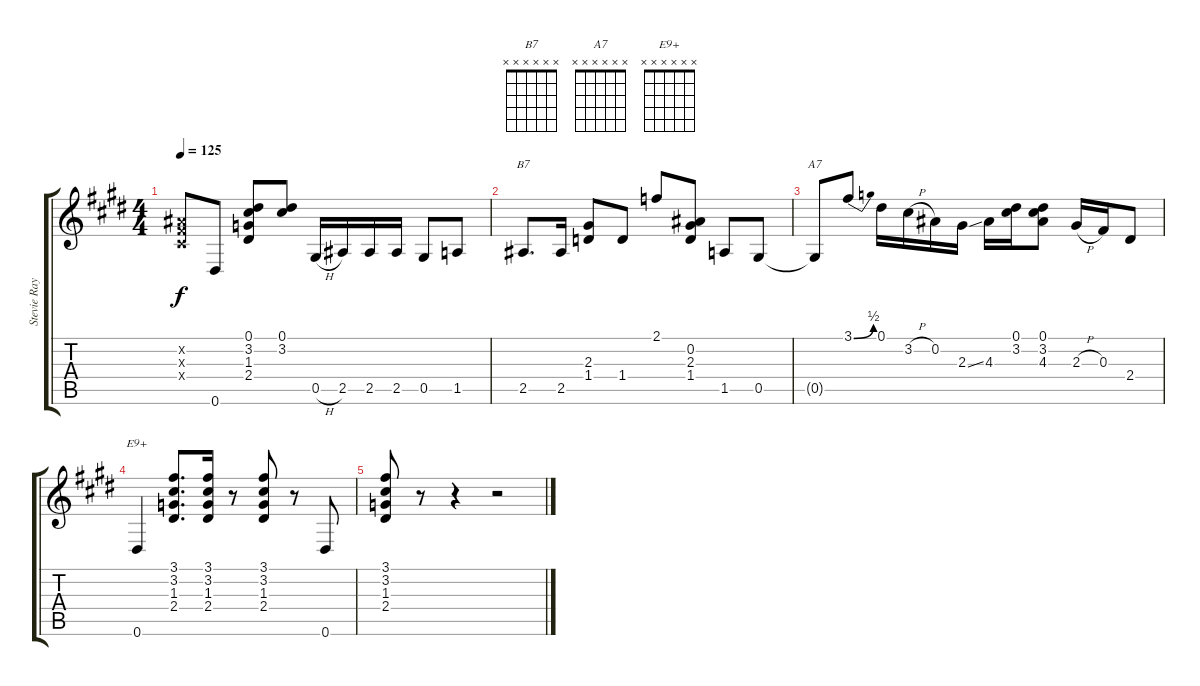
\track ("Stevie Ray Vaughan" "Stevie Ray") {instrument overdrivenguitar}
\staff {score tabs}
\tuning (Eb4 Bb3 Gb3 Db3 Ab2 Eb2) {hide}
\chord ("B7" x x x x x x)
\chord ("A7" x x x x x x)
\chord ("E9+" x x x x x x)
\ts (4 4)
\tempo 125
\clef g2
\ks e
(0.2{x} 0.3{x} 0.4{x}).8{dy f} 0.6.8 (0.1 3.2 1.3 2.4).8 (0.1 3.2).8 0.5{h}.16 2.5.16 2.5.16 2.5.16 0.5.8 1.5.8 |
2.5.8{d ch "B7"} 2.5.16 (2.3 1.4).8 1.4.8 2.1.8 (0.2 2.3 1.4).8 1.5.8 0.5.8 |
0.5{t}.8{ch "A7"} 3.1{be (bend 0 0 60 2)}.8 0.1.16 3.2{h}.16 0.2.16 2.3{ss}.16 4.3.16 (0.1 3.2).16 (0.1 3.2 4.3).8 2.3{h}.16 0.3.16 2.4.8 |
0.6.4{ch "E9+"} (3.1 3.2 1.3 2.4).8{d} (3.1 3.2 1.3 2.4).16 r.8 (3.1 3.2 1.3 2.4).8 r.8 0.6.8 |
(3.1 3.2 1.3 2.4).8 r.8 r.4 r.2
